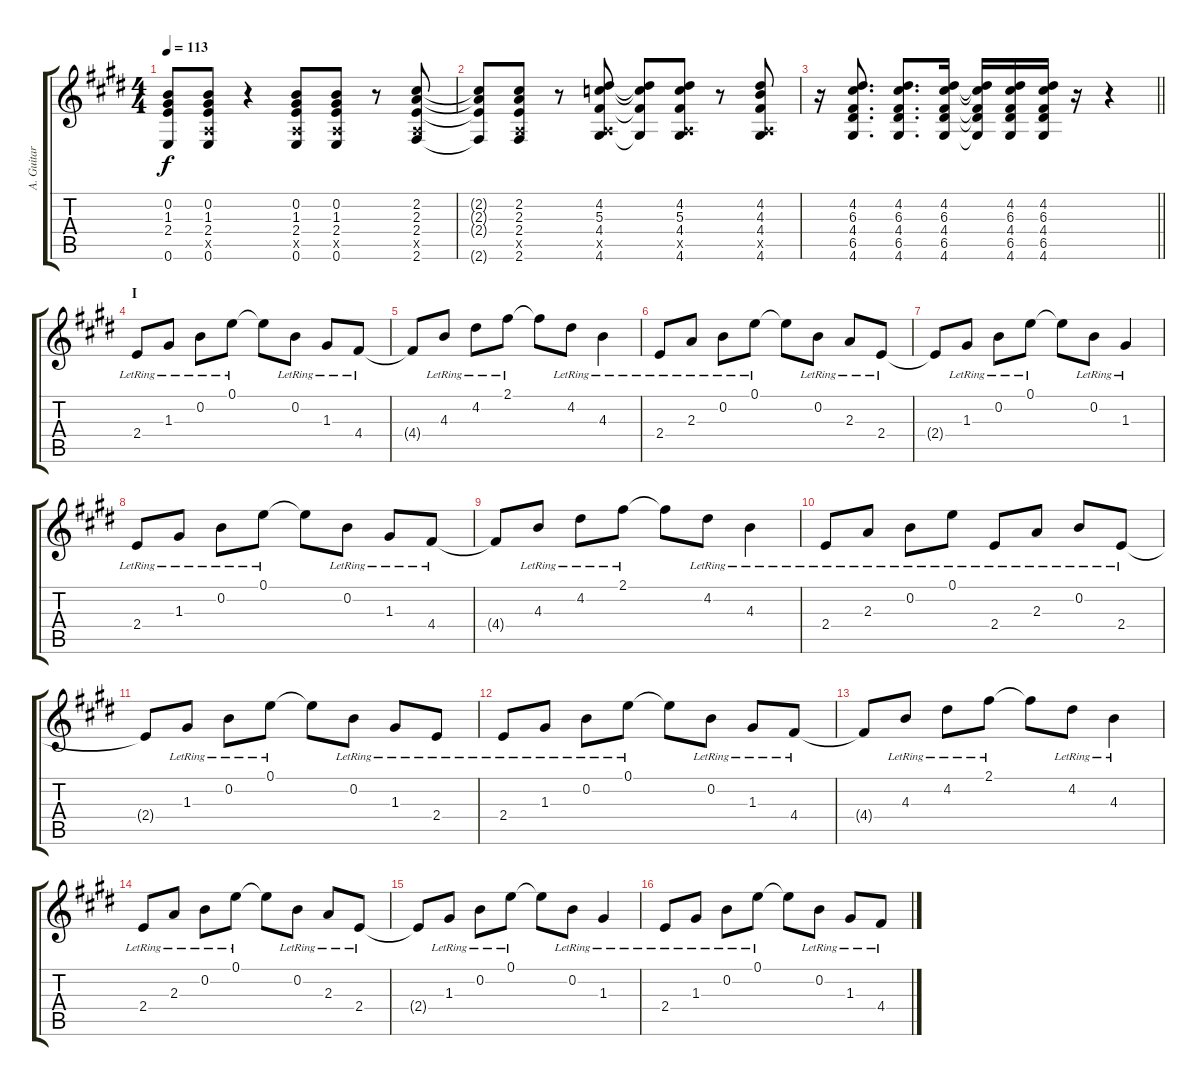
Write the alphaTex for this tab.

\track ("A. Guitar II" "A. Guitar ") {instrument acousticguitarsteel}
\staff {score tabs}
\tuning (E4 B3 G3 D3 A2 E2) {hide}
\ts (4 4)
\tempo 113
\clef g2
\ks e
(0.2{t} 1.3{t} 2.4{t} 0.6{t}).8{dy f} (0.2 1.3 2.4 0.5{x} 0.6).8 r.4 (0.2 1.3 2.4 0.5{x} 0.6).8 (0.2 1.3 2.4 0.5{x} 0.6).8 r.8 (2.2 2.3 2.4 0.5{x} 2.6).8 |
(2.2{t} 2.3{t} 2.4{t} 2.6{t}).8 (2.2 2.3 2.4 0.5{x} 2.6).8 r.8 (4.2 5.3 4.4 0.5{x} 4.6).8 (4.2{t} 5.3{t} 4.4{t} 4.6{t}).8 (4.2 5.3 4.4 0.5{x} 4.6).8 r.8 (4.2 4.3 4.4 0.5{x} 4.6).8 |
\barLineRight lightlight
r.16 (4.2 6.3 4.4 6.5 4.6).8{d} (4.2 6.3 4.4 6.5 4.6).8{d} (4.2 6.3 4.4 6.5 4.6).16 (4.2{t} 6.3{t} 4.4{t} 6.5{t} 4.6{t}).16 (4.2 6.3 4.4 6.5 4.6).16 (4.2 6.3 4.4 6.5 4.6).16 r.16 r.4 |
\section ("" "I")
2.4{lr}.8 1.3{lr}.8 0.2{lr}.8 0.1{lr}.8 0.1{t}.8 0.2{lr}.8 1.3{lr}.8 4.4{lr}.8 |
4.4{t}.8 4.3{lr}.8 4.2{lr}.8 2.1{lr}.8 2.1{t}.8 4.2{lr}.8 4.3{lr}.4 |
2.4{lr}.8 2.3{lr}.8 0.2{lr}.8 0.1{lr}.8 0.1{t}.8 0.2{lr}.8 2.3{lr}.8 2.4{lr}.8 |
2.4{t}.8 1.3{lr}.8 0.2{lr}.8 0.1{lr}.8 0.1{t}.8 0.2{lr}.8 1.3{lr}.4 |
2.4{lr}.8 1.3{lr}.8 0.2{lr}.8 0.1{lr}.8 0.1{t}.8 0.2{lr}.8 1.3{lr}.8 4.4{lr}.8 |
4.4{t}.8 4.3{lr}.8 4.2{lr}.8 2.1{lr}.8 2.1{t}.8 4.2{lr}.8 4.3{lr}.4 |
2.4{lr}.8 2.3{lr}.8 0.2{lr}.8 0.1{lr}.8 2.4{lr}.8 2.3{lr}.8 0.2{lr}.8 2.4{lr}.8 |
2.4{t}.8 1.3{lr}.8 0.2{lr}.8 0.1{lr}.8 0.1{t}.8 0.2{lr}.8 1.3{lr}.8 2.4{lr}.8 |
2.4{lr}.8 1.3{lr}.8 0.2{lr}.8 0.1{lr}.8 0.1{t}.8 0.2{lr}.8 1.3{lr}.8 4.4{lr}.8 |
4.4{t}.8 4.3{lr}.8 4.2{lr}.8 2.1{lr}.8 2.1{t}.8 4.2{lr}.8 4.3{lr}.4 |
2.4{lr}.8 2.3{lr}.8 0.2{lr}.8 0.1{lr}.8 0.1{t}.8 0.2{lr}.8 2.3{lr}.8 2.4{lr}.8 |
2.4{t}.8 1.3{lr}.8 0.2{lr}.8 0.1{lr}.8 0.1{t}.8 0.2{lr}.8 1.3{lr}.4 |
2.4{lr}.8 1.3{lr}.8 0.2{lr}.8 0.1{lr}.8 0.1{t}.8 0.2{lr}.8 1.3{lr}.8 4.4{lr}.8
